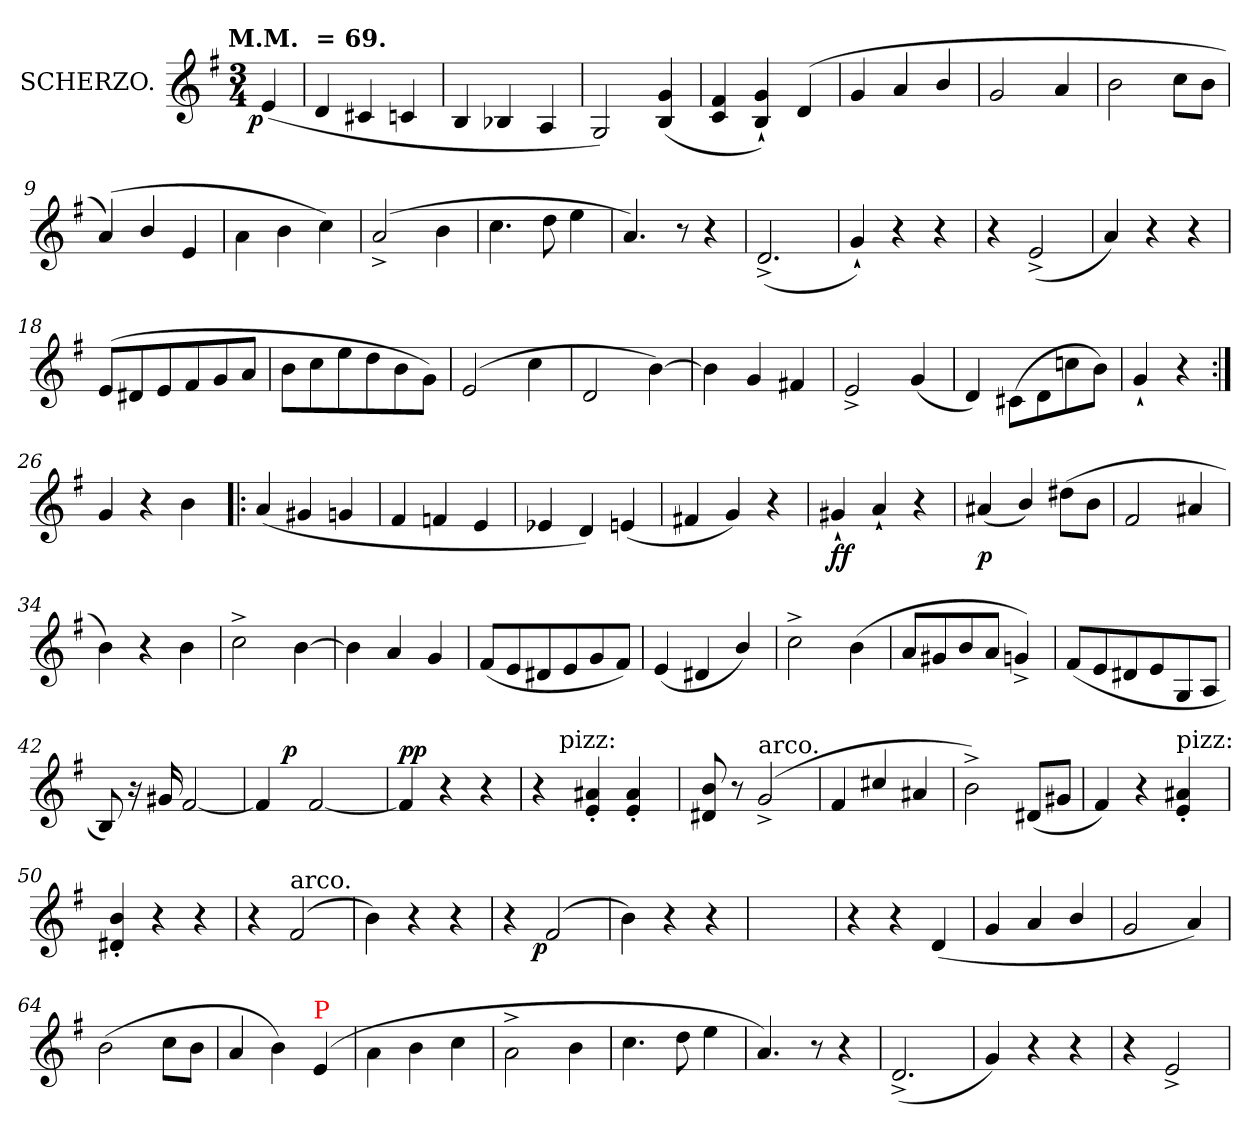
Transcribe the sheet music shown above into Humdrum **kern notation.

**kern	**dynam
*part1	*part1
*staff1	*staff1
*I"SCHERZO.	*
*clefG2	*
*k[f#]	*
*G:	*
!!LO:TX:omd:t=M.M. &nbsp;=&nbsp;69.
*M3/4	*
=	=
!	!LO:DY:rj
(<4e	p
=2	=2
4d	.
4c#X	.
4cn	.
=3	=3
4B	.
4B-X	.
4A	.
=4	=4
2G)	.
(<4g 4B	.
=5	=5
4f# 4c	.
4g`< 4B`<)	.
(>4d	.
=6	=6
4g	.
4a	.
4b/	.
=7	=7
2g	.
4a	.
=8	=8
2b	.
8ccL	.
8bJ	.
=9	=9
(>4a)	.
4b/	.
4e	.
=10	=10
4a\	.
4b	.
4cc)	.
=11	=11
(>2a^<	.
4b	.
=12	=12
4.cc	.
8dd	.
4ee	.
=13	=13
4.a)	.
8r	.
4r	.
=14	=14
(<2.d^<	.
=15	=15
4g`<)	.
4r	.
4r	.
=16	=16
4r	.
(<2e^<	.
=17	=17
4a)	.
4r	.
4r	.
=18	=18
(>8eL	.
8d#X	.
8e	.
8f#	.
8g	.
8aJ	.
=19	=19
8bL	.
8cc	.
8ee	.
8dd	.
8b	.
8gJ)	.
=20	=20
(>2e	.
4cc	.
=21	=21
2d	.
[4b)	.
=22	=22
4b]	.
4g	.
4f#X	.
=23	=23
2e^<	.
(<4g	.
=24	=24
4d)	.
(>8c#X\L	.
8d	.
8ccn	.
8bJ)	.
=25	=25
4g`<	.
4r	.
=26:|!	=26:|!
4g	.
4r	.
4b	.
=27!|:	=27!|:
(<4a	.
4g#X	.
4gn	.
=28	=28
4f#	.
4fn	.
4e	.
=29	=29
4e-X	.
4d)	.
(<4en	.
=30	=30
4f#X	.
4g)	.
4r	.
=31	=31
4g#X`<	ff
4a`<	.
4r	.
=32	=32
(<4a#X	p
4b/)	.
(>8dd#XL	.
8bJ	.
=33	=33
2f#	.
4a#X	.
=34	=34
4b)	.
4r	.
4b	.
=35	=35
2cc^<	.
[4b	.
=36	=36
4b]	.
4a	.
4g	.
=37	=37
(<8f#L	.
8e	.
8d#X	.
8e	.
8g	.
8f#J)	.
=38	=38
(<4e	.
4d#X	.
4b/)	.
=39	=39
2cc^<	.
(<4b	.
=40	=40
8aL	.
8g#X	.
8b	.
8aJ	.
4gn^<)	.
=41	=41
(<8f#L	.
8e	.
8d#X	.
8e	.
8G	.
8AJ	.
=42	=42
8B)	.
16r	.
16g#X	.
[2f#	.
=43	=43
*^	*
4f#]	8ryy	.
!	!	!LO:DY:a
.	2ryy	p
[2f#	.	.
.	8ryy	.
=44	=44	=44
!	!	!LO:DY:a
*v	*v	*
4f#]	pp
4r	.
4r	.
=45	=45
*^	*
4r	8ryy	.
!	!LO:TX:a:t=pizz&colon;	!
.	2ryy	.
4a#X'< 4e'<	.	.
4a#'< 4e'<	.	.
.	8ryy	.
*v	*v	*
=46	=46
8b 8d#X	.
8r	.
!LO:TX:a:t=arco.	!
(<2g^<	.
=47	=47
4f#	.
4cc#X/	.
4a#X/	.
=48	=48
2b^<)	.
(<8d#XL	.
8g#XJ	.
=49	=49
4f#)	.
4r	.
!LO:TX:a:t=pizz&colon;	!
4a#X'< 4e'<	.
=50	=50
4b'< 4d#X'<	.
4r	.
4r	.
=51	=51
4r	.
!LO:TX:a:t=arco.	!
(<2f#	.
=52	=52
4b)	.
4r	.
4r	.
=53	=53
4r	.
!	!LO:DY:rj
(<2f#	p
=54	=54
4b)	.
4r	.
4r	.
=55	=55
2.ryy	.
=61	=61
4r	.
4r	.
(<4d	.
=62	=62
4g	.
4a	.
4b/	.
=63	=63
2g	.
4a)	.
=64	=64
(>2b	.
8ccL	.
8bJ	.
=65	=65
4a/	.
4b\)	.
!LO:TX:a:color=red:t=P	!
(<4e	.
=66	=66
4a\	.
4b\	.
4cc	.
=67	=67
2a^<\	.
4b	.
=68	=68
4.cc	.
8dd	.
4ee	.
=69	=69
4.a/)	.
8r	.
4r	.
=70	=70
(<2.d^<	.
=71	=71
4g)	.
4r	.
4r	.
=72	=72
4r	.
2e^<	.
=	=
*-	*-
